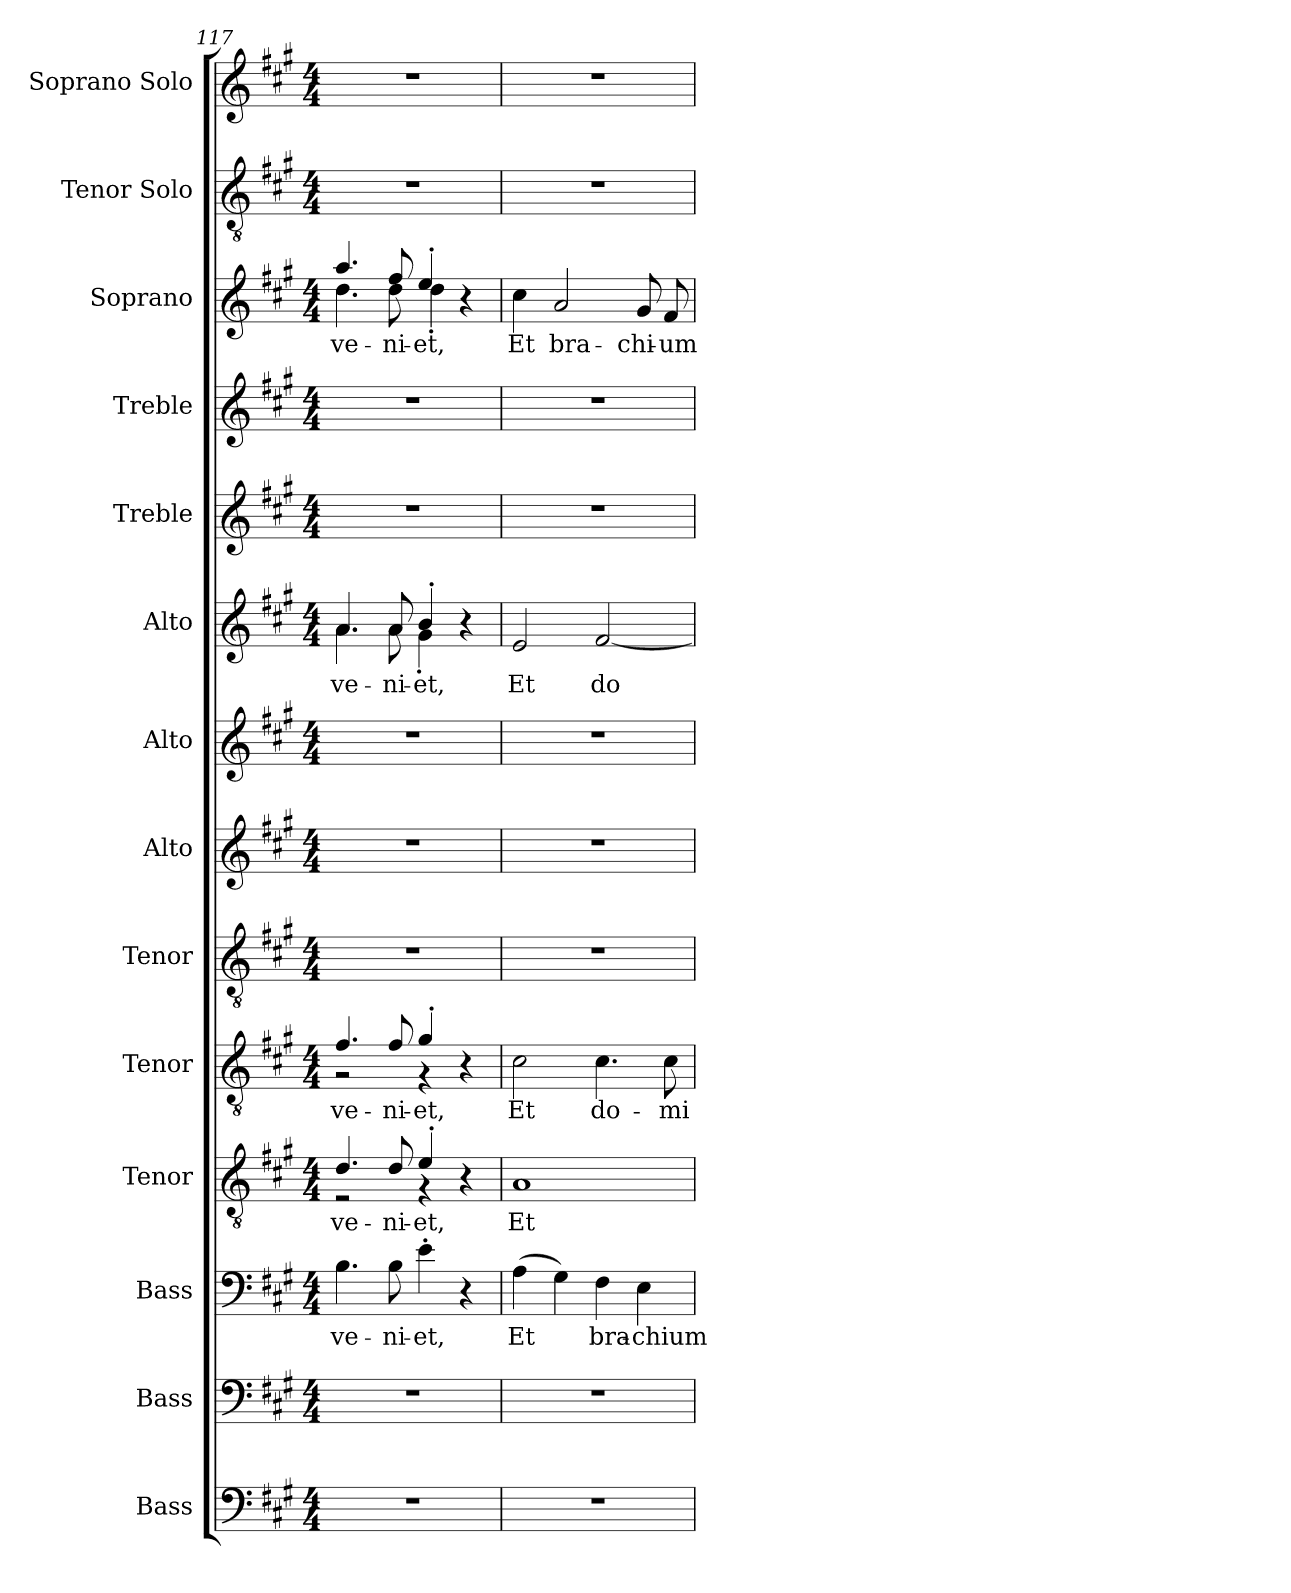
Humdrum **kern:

**kern	**kern	**kern	**text	**kern	**text	**kern	**text	**kern	**kern	**kern	**kern	**text	**kern	**kern	**kern	**text	**kern	**kern
*part14	*part13	*part12	*part12	*part11	*part11	*part10	*part10	*part9	*part8	*part7	*part6	*part6	*part5	*part4	*part3	*part3	*part2	*part1
*staff14	*staff13	*staff12	*staff12	*staff11	*staff11	*staff10	*staff10	*staff9	*staff8	*staff7	*staff6	*staff6	*staff5	*staff4	*staff3	*staff3	*staff2	*staff1
*I"Bass	*I"Bass	*I"Bass	*	*I"Tenor	*	*I"Tenor	*	*I"Tenor	*I"Alto	*I"Alto	*I"Alto	*	*I"Treble	*I"Treble	*I"Soprano	*	*I"Tenor Solo	*I"Soprano Solo
*I'B. 2.	*I'B. 1.	*I'B.	*	*I'T. 2.	*	*I'T. 1.	*	*I'T.	*I'A. 2.	*I'A. 1.	*I'A.	*	*	*	*I'S.	*	*I'T.  Solo	*I'S.  Solo
!!LO:PB:g=z
*clefF4	*clefF4	*clefF4	*	*clefGv2	*	*clefGv2	*	*clefGv2	*clefG2	*clefG2	*clefG2	*	*clefG2	*clefG2	*clefG2	*	*clefGv2	*clefG2
*	*	*	*	*ITrd7c12	*	*ITrd7c12	*	*ITrd7c12	*	*	*	*	*	*	*	*	*ITrd7c12	*
*k[f#c#g#]	*k[f#c#g#]	*k[f#c#g#]	*	*k[f#c#g#]	*	*k[f#c#g#]	*	*k[f#c#g#]	*k[f#c#g#]	*k[f#c#g#]	*k[f#c#g#]	*	*k[f#c#g#]	*k[f#c#g#]	*k[f#c#g#]	*	*k[f#c#g#]	*k[f#c#g#]
*f#:	*f#:	*f#:	*	*f#:	*	*f#:	*	*f#:	*f#:	*f#:	*f#:	*	*f#:	*f#:	*f#:	*	*f#:	*f#:
*M4/4	*M4/4	*M4/4	*	*M4/4	*	*M4/4	*	*M4/4	*M4/4	*M4/4	*M4/4	*	*M4/4	*M4/4	*M4/4	*	*M4/4	*M4/4
=117	=117	=117	=117	=117	=117	=117	=117	=117	=117	=117	=117	=117	=117	=117	=117	=117	=117	=117
!	!	!	!LO:LY:b:color=#000000	!	!	!	!	!	!	!	!	!	!	!	!	!	!	!
!	!	!	!	!	!LO:LY:b:color=#000000	!	!	!	!	!	!	!	!	!	!	!	!	!
*	*	*	*	*^	*	*	*	*	*	*	*	*	*	*	*	*	*	*
!	!	!	!	!	!	!	!	!LO:LY:b:color=#000000	!	!	!	!	!	!	!	!	!	!	!
*	*	*	*	*	*	*	*^	*	*	*	*	*	*	*	*	*	*	*	*
!	!	!	!	!	!	!	!	!	!	!	!	!	!	!LO:LY:b:color=#000000	!	!	!	!	!	!
*	*	*	*	*	*	*	*	*	*	*	*	*	*^	*	*	*	*	*	*	*
!	!	!	!	!	!	!	!	!	!	!	!	!	!	!	!	!	!	!	!LO:LY:b:color=#000000	!	!
*	*	*	*	*	*	*	*	*	*	*	*	*	*	*	*	*	*	*^	*	*	*
1r	1r	4.Bi\	ve-	4.Di/	2r	ve-	4.F#i/	2r	ve-	1r	1r	1r	4.ai/	4.ai\	ve-	1r	1r	4.aai/	4.ddi\	ve-	1r	1r
!	!	!	!LO:LY:b:color=#000000	!	!	!	!	!	!	!	!	!	!	!	!	!	!	!	!	!	!	!
!	!	!	!	!	!	!LO:LY:b:color=#000000	!	!	!	!	!	!	!	!	!	!	!	!	!	!	!	!
!	!	!	!	!	!	!	!	!	!LO:LY:b:color=#000000	!	!	!	!	!	!	!	!	!	!	!	!	!
!	!	!	!	!	!	!	!	!	!	!	!	!	!	!	!LO:LY:b:color=#000000	!	!	!	!	!	!	!
!	!	!	!	!	!	!	!	!	!	!	!	!	!	!	!	!	!	!	!	!LO:LY:b:color=#000000	!	!
.	.	8Bi\	-ni-	8Di/	.	-ni-	8F#i/	.	-ni-	.	.	.	8ai/	8ai\	-ni-	.	.	8ff#i/	8ddi\	-ni-	.	.
!	!	!	!LO:LY:b:color=#000000	!	!	!	!	!	!	!	!	!	!	!	!	!	!	!	!	!	!	!
!	!	!	!	!	!	!LO:LY:b:color=#000000	!	!	!	!	!	!	!	!	!	!	!	!	!	!	!	!
!	!	!	!	!	!	!	!	!	!LO:LY:b:color=#000000	!	!	!	!	!	!	!	!	!	!	!	!	!
!	!	!	!	!	!	!	!	!	!	!	!	!	!	!	!LO:LY:b:color=#000000	!	!	!	!	!	!	!
!	!	!	!	!	!	!	!	!	!	!	!	!	!	!	!	!	!	!	!	!LO:LY:b:color=#000000	!	!
.	.	4e'i\	-et,	4E'i/	4r	-et,	4G#'i/	4r	-et,	.	.	.	4b'i/	4g#'i\	-et,	.	.	4ee'i/	4dd'i\	-et,	.	.
.	.	4r	.	4ryy	4r	.	4r	4ryy	.	.	.	.	4r	4ryy	.	.	.	4r	4ryy	.	.	.
*	*	*	*	*v	*v	*	*	*	*	*	*	*	*v	*v	*	*	*	*v	*v	*	*	*
*	*	*	*	*	*	*v	*v	*	*	*	*	*	*	*	*	*	*	*	*
=118	=118	=118	=118	=118	=118	=118	=118	=118	=118	=118	=118	=118	=118	=118	=118	=118	=118	=118
*	*	*	*	*^	*	*^	*	*	*	*	*^	*	*	*	*^	*	*	*
!	!	!	!LO:LY:b:color=#000000	!	!	!	!	!	!	!	!	!	!	!	!	!	!	!	!	!	!	!
*	*	*	*	*v	*v	*	*	*	*	*	*	*	*v	*v	*	*	*	*v	*v	*	*	*
*	*	*	*	*	*	*v	*v	*	*	*	*	*	*	*	*	*	*	*	*
*	*	*	*	*^	*	*^	*	*	*	*	*^	*	*	*	*^	*	*	*
!	!	!	!	!	!	!LO:LY:b:color=#000000	!	!	!	!	!	!	!	!	!	!	!	!	!	!	!	!
*	*	*	*	*v	*v	*	*	*	*	*	*	*	*v	*v	*	*	*	*v	*v	*	*	*
*	*	*	*	*	*	*v	*v	*	*	*	*	*	*	*	*	*	*	*	*
*	*	*	*	*^	*	*^	*	*	*	*	*^	*	*	*	*^	*	*	*
!	!	!	!	!	!	!	!	!	!LO:LY:b:color=#000000	!	!	!	!	!	!	!	!	!	!	!	!	!
*	*	*	*	*v	*v	*	*	*	*	*	*	*	*v	*v	*	*	*	*v	*v	*	*	*
*	*	*	*	*	*	*v	*v	*	*	*	*	*	*	*	*	*	*	*	*
*	*	*	*	*^	*	*^	*	*	*	*	*^	*	*	*	*^	*	*	*
!	!	!	!	!	!	!	!	!	!	!	!	!	!	!	!LO:LY:b:color=#000000	!	!	!	!	!	!	!
*	*	*	*	*v	*v	*	*	*	*	*	*	*	*v	*v	*	*	*	*v	*v	*	*	*
*	*	*	*	*	*	*v	*v	*	*	*	*	*	*	*	*	*	*	*	*
*	*	*	*	*^	*	*^	*	*	*	*	*^	*	*	*	*^	*	*	*
!	!	!	!	!	!	!	!	!	!	!	!	!	!	!	!	!	!	!	!	!LO:LY:b:color=#000000	!	!
*	*	*	*	*v	*v	*	*	*	*	*	*	*	*v	*v	*	*	*	*v	*v	*	*	*
*	*	*	*	*	*	*v	*v	*	*	*	*	*	*	*	*	*	*	*	*
1r	1r	(4Ai\	Et	1AAi	Et	2C#i\	Et	1r	1r	1r	2ei/	Et	1r	1r	4cc#i\	Et	1r	1r
!	!	!	!	!	!	!	!	!	!	!	!	!	!	!	!	!LO:LY:b:color=#000000	!	!
.	.	4G#i\)	.	.	.	.	.	.	.	.	.	.	.	.	2ai/	bra-	.	.
!	!	!	!LO:LY:b:color=#000000	!	!	!	!	!	!	!	!	!	!	!	!	!	!	!
!	!	!	!	!	!	!	!LO:LY:b:color=#000000	!	!	!	!	!	!	!	!	!	!	!
!	!	!	!	!	!	!	!	!	!	!	!	!LO:LY:b:color=#000000	!	!	!	!	!	!
.	.	4F#i\	bra-	.	.	4.C#i\	do-	.	.	.	[2f#i/	do-	.	.	.	.	.	.
!	!	!	!LO:LY:b:color=#000000	!	!	!	!	!	!	!	!	!	!	!	!	!	!	!
!	!	!	!	!	!	!	!	!	!	!	!	!	!	!	!	!LO:LY:b:color=#000000	!	!
.	.	4Ei\	-chium	.	.	.	.	.	.	.	.	.	.	.	8g#i/	-chi-	.	.
!	!	!	!	!	!	!	!LO:LY:b:color=#000000	!	!	!	!	!	!	!	!	!	!	!
!	!	!	!	!	!	!	!	!	!	!	!	!	!	!	!	!LO:LY:b:color=#000000	!	!
.	.	.	.	.	.	8C#i\	-mi-	.	.	.	.	.	.	.	8f#i/	-um	.	.
=	=	=	=	=	=	=	=	=	=	=	=	=	=	=	=	=	=	=
*-	*-	*-	*-	*-	*-	*-	*-	*-	*-	*-	*-	*-	*-	*-	*-	*-	*-	*-
